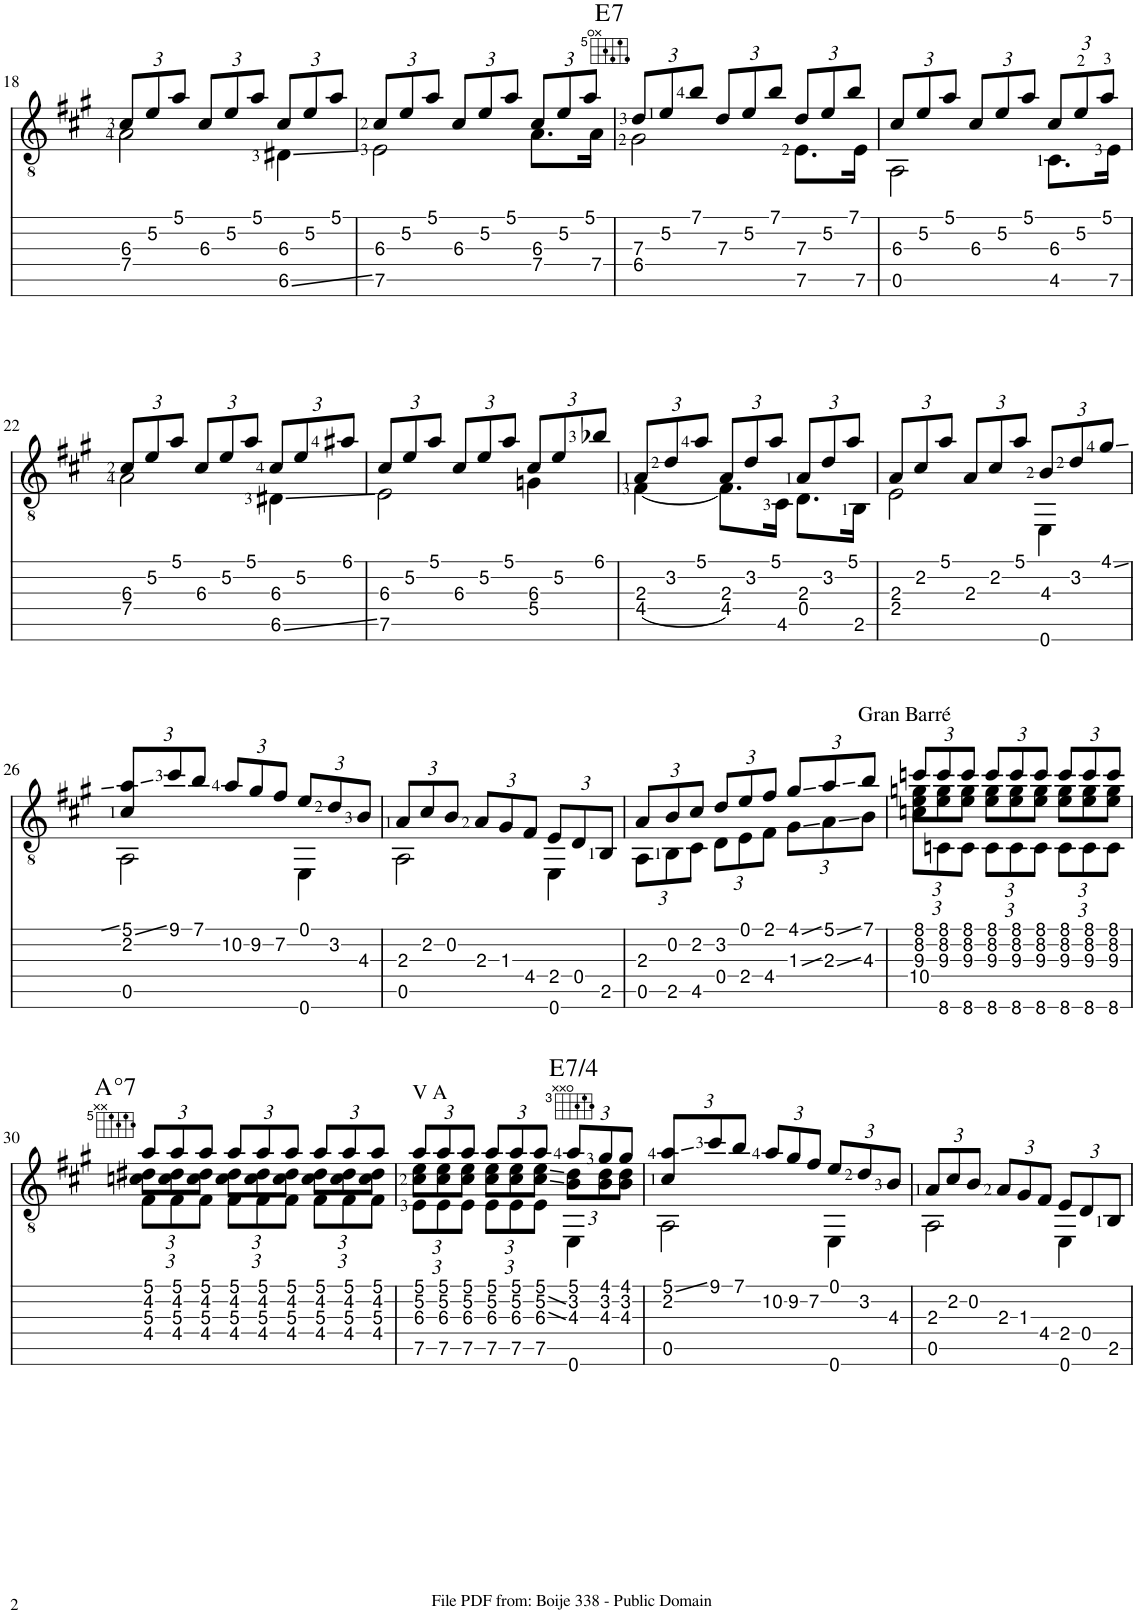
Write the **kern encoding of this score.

**kern	**kern	**harte
*part1	*part1	*part1
*staff2	*staff1	*
*I"Guitar	*	*
*I'Guit.	*	*
!!LO:PB:g=z
*	*clefGv2	*
*k[f#c#g#]	*k[f#c#g#]	*
*M3/4	*M3/4	*
*Xbrackettup	*Xbrackettup	*
=18	=18	=18
*^	*^	*
12c#L	2A	12c#/L	2A\	.
12e	.	12e/	.	.
12aJ	.	12a/J	.	.
12c#L	.	12c#/L	.	.
12e	.	12e/	.	.
12aJ	.	12a/J	.	.
12c#L	4D#X	12c#/L	4D#X\	.
12e	.	12e/	.	.
12aJ	.	12a/J	.	.
=19	=19	=19	=19	=19
12c#L	2E	12c#/L	2E\	.
12e	.	12e/	.	.
12aJ	.	12a/J	.	.
12c#L	.	12c#/L	.	.
12e	.	12e/	.	.
12aJ	.	12a/J	.	.
12c#L	8.AL	12c#/L	8.A\L	.
12e	.	12e/	.	.
12aJ	.	12a/J	.	.
.	16AJk	.	16A\Jk	.
=20	=20	=20	=20	=20
!	!	!	!	!LO:H:kt=7
12dL	2G#	12d/L	2G#\	E:7
12e	.	12e/	.	.
12bJ	.	12b/J	.	.
12dL	.	12d/L	.	.
12e	.	12e/	.	.
12bJ	.	12b/J	.	.
12dL	8.EL	12d/L	8.E\L	.
12e	.	12e/	.	.
12bJ	.	12b/J	.	.
.	16EJk	.	16E\Jk	.
=21	=21	=21	=21	=21
12c#L	2AA	12c#/L	2AA\	.
12e	.	12e/	.	.
12aJ	.	12a/J	.	.
12c#L	.	12c#/L	.	.
12e	.	12e/	.	.
12aJ	.	12a/J	.	.
12c#L	8.C#L	12c#/L	8.C#\L	.
12e	.	12e/	.	.
12aJ	.	12a/J	.	.
.	16EJk	.	16E\Jk	.
!!LO:LB:g=z	!!
=22	=22	=22	=22	=22
12c#L	2A	12c#/L	2A\	.
12e	.	12e/	.	.
12aJ	.	12a/J	.	.
12c#L	.	12c#/L	.	.
12e	.	12e/	.	.
12aJ	.	12a/J	.	.
12c#L	4D#X	12c#/L	4D#X\	.
12e	.	12e/	.	.
12a#XJ	.	12a#X/J	.	.
=23	=23	=23	=23	=23
12c#L	2E	12c#/L	2E\	.
12e	.	12e/	.	.
12aJ	.	12a/J	.	.
12c#L	.	12c#/L	.	.
12e	.	12e/	.	.
12aJ	.	12a/J	.	.
12c#L	4Gn	12c#/L	4Gn\	.
12e	.	12e/	.	.
12b-XJ	.	12b-X/J	.	.
=24	=24	=24	=24	=24
12AL	[4F#	12A/L	[4F#\	.
12d	.	12d/	.	.
12aJ	.	12a/J	.	.
12AL	8.F#L]	12A/L	8.F#\L]	.
12d	.	12d/	.	.
12aJ	.	12a/J	.	.
.	16C#Jk	.	16C#\Jk	.
12AL	8.DL	12A/L	8.D\L	.
12d	.	12d/	.	.
12aJ	.	12a/J	.	.
.	16BBJk	.	16BB\Jk	.
=25	=25	=25	=25	=25
12AL	2E	12A/L	2E\	.
12c#	.	12c#/	.	.
12aJ	.	12a/J	.	.
12AL	.	12A/L	.	.
12c#	.	12c#/	.	.
12aJ	.	12a/J	.	.
12BL	4EE	12B/L	4EE\	.
12d	.	12d/	.	.
12g#J	.	12g#/J	.	.
!!LO:LB:g=z	!!
=26	=26	=26	=26	=26
12c#\ 12a\L	2AA	12c#/ 12a/L	2AA\	.
12cc#	.	12cc#/	.	.
12bJ	.	12b/J	.	.
12aL	.	12a/L	.	.
12g#	.	12g#/	.	.
12f#J	.	12f#/J	.	.
12eL	4EE	12e/L	4EE\	.
12d	.	12d/	.	.
12BJ	.	12B/J	.	.
=27	=27	=27	=27	=27
12AL	2AA	12A/L	2AA\	.
12c#	.	12c#/	.	.
12BJ	.	12B/J	.	.
12AL	.	12A/L	.	.
12G#	.	12G#/	.	.
12F#J	.	12F#/J	.	.
12EL	4EE	12E/L	4EE\	.
12D	.	12D/	.	.
12BBJ	.	12BB/J	.	.
=28	=28	=28	=28	=28
12AL	12AAL	12A/L	12AA\L	.
12B	12BB	12B/	12BB\	.
12c#J	12C#J	12c#/J	12C#\J	.
12dL	12DL	12d/L	12D\L	.
12e	12E	12e/	12E\	.
12f#J	12F#J	12f#/J	12F#\J	.
12g#L	12G#L	12g#/L	12G#\L	.
12a	12A	12a/	12A\	.
12bJ	12BJ	12b/J	12B\J	.
=29	=29	=29	=29	=29
*	*^	*	*^	*
!	!	!	!LO:TX:a:t=Gran Barré	!	!	!
12ccnL	12e\ 12gn\L	12cnL	12ccn/L	12e\ 12gn\L	12cn\L	.
12cc	12e\ 12g\	12Cn	12cc/	12e\ 12g\	12Cn\	.
12ccJ	12e\ 12g\J	12CJ	12cc/J	12e\ 12g\J	12C\J	.
12ccL	12e\ 12g\L	12CL	12cc/L	12e\ 12g\L	12C\L	.
12cc	12e\ 12g\	12C	12cc/	12e\ 12g\	12C\	.
12ccJ	12e\ 12g\J	12CJ	12cc/J	12e\ 12g\J	12C\J	.
12ccL	12e\ 12g\L	12CL	12cc/L	12e\ 12g\L	12C\L	.
12cc	12e\ 12g\	12C	12cc/	12e\ 12g\	12C\	.
12ccJ	12e\ 12g\J	12CJ	12cc/J	12e\ 12g\J	12C\J	.
!!LO:LB:g=z	!!	!!
=30	=30	=30	=30	=30	=30	=30
!	!	!	!	!	!	!LO:H:kt=°
12aL	12cn\ 12d#X\L	12F#L	12a/L	12cn\ 12d#X\L	12F#\L	.
12a	12c\ 12d#\	12F#	12a/	12c\ 12d#\	12F#\	.
12aJ	12c\ 12d#\J	12F#J	12a/J	12c\ 12d#\J	12F#\J	.
12aL	12c\ 12d#\L	12F#L	12a/L	12c\ 12d#\L	12F#\L	.
12a	12c\ 12d#\	12F#	12a/	12c\ 12d#\	12F#\	.
12aJ	12c\ 12d#\J	12F#J	12a/J	12c\ 12d#\J	12F#\J	.
12aL	12c\ 12d#\L	12F#L	12a/L	12c\ 12d#\L	12F#\L	.
12a	12c\ 12d#\	12F#	12a/	12c\ 12d#\	12F#\	.
12aJ	12c\ 12d#\J	12F#J	12a/J	12c\ 12d#\J	12F#\J	.
=31	=31	=31	=31	=31	=31	=31
!	!	!	!LO:TX:a:t=V A	!	!	!
12aL	12c#\ 12e\L	12EL	12a/L	12c#\ 12e\L	12E\L	.
12a	12c#\ 12e\	12E	12a/	12c#\ 12e\	12E\	.
12aJ	12c#\ 12e\J	12EJ	12a/J	12c#\ 12e\J	12E\J	.
12aL	12c#\ 12e\L	12EL	12a/L	12c#\ 12e\L	12E\L	.
12a	12c#\ 12e\	12E	12a/	12c#\ 12e\	12E\	.
12aJ	12c#\ 12e\J	12EJ	12a/J	12c#\ 12e\J	12E\J	.
!	!	!	!	!	!	!LO:H:kt=7/4
12aL	12B\ 12d\L	4EE	12a/L	12B\ 12d\L	4EE\	E:maj
12g#	12B\ 12d\	.	12g#/	12B\ 12d\	.	.
12g#J	12B\ 12d\J	.	12g#/J	12B\ 12d\J	.	.
*	*v	*v	*	*	*	*
*	*	*	*v	*v	*
=32	=32	=32	=32	=32
12c#\ 12a\L	2AA	12c#/ 12a/L	2AA\	.
12cc#	.	12cc#/	.	.
12bJ	.	12b/J	.	.
12aL	.	12a/L	.	.
12g#	.	12g#/	.	.
12f#J	.	12f#/J	.	.
12eL	4EE	12e/L	4EE\	.
12d	.	12d/	.	.
12BJ	.	12B/J	.	.
=33	=33	=33	=33	=33
12AL	2AA	12A/L	2AA\	.
12c#	.	12c#/	.	.
12BJ	.	12B/J	.	.
12AL	.	12A/L	.	.
12G#	.	12G#/	.	.
12F#J	.	12F#/J	.	.
12EL	4EE	12E/L	4EE\	.
12D	.	12D/	.	.
12BBJ	.	12BB/J	.	.
*v	*v	*	*	*
*	*v	*v	*
=	=	=
*-	*-	*-
